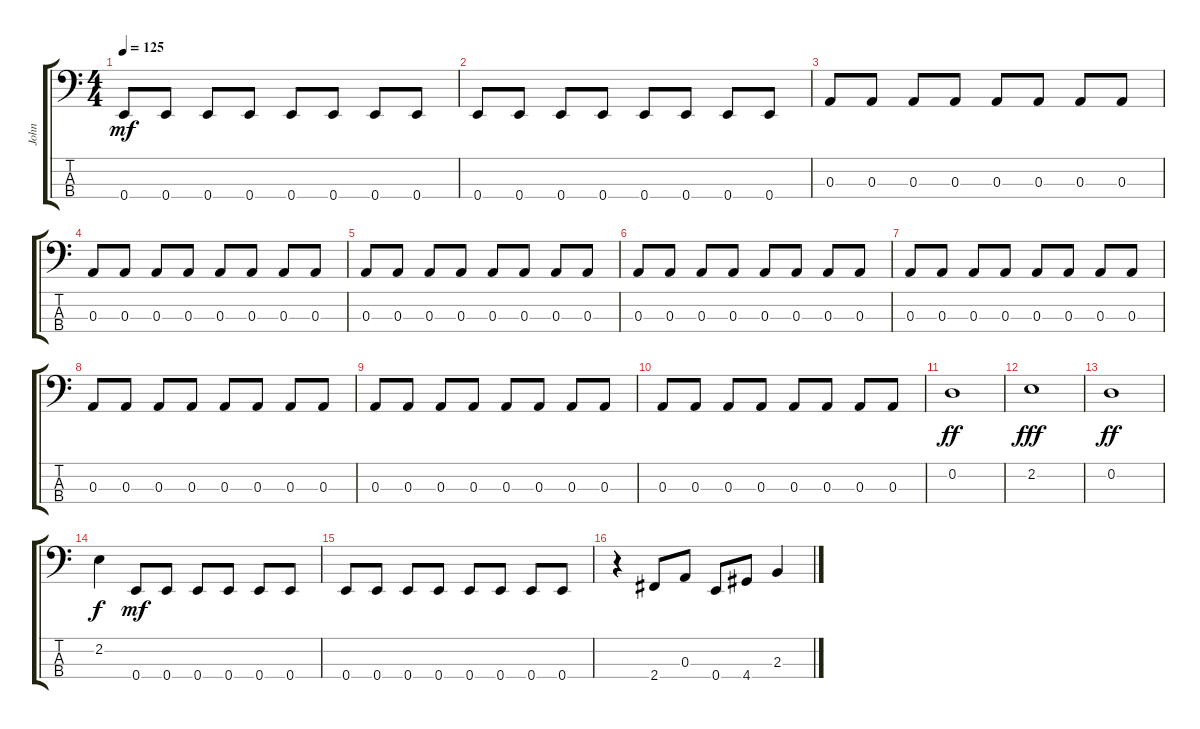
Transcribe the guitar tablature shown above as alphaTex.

\track ("John" "John") {instrument electricbassfinger}
\staff {score tabs}
\tuning (G2 D2 A1 E1) {hide}
\ts (4 4)
\tempo 125
\clef f4
\ks c
0.4.8{dy mf} 0.4.8 0.4.8 0.4.8 0.4.8 0.4.8 0.4.8 0.4.8 |
0.4.8 0.4.8 0.4.8 0.4.8 0.4.8 0.4.8 0.4.8 0.4.8 |
0.3.8 0.3.8 0.3.8 0.3.8 0.3.8 0.3.8 0.3.8 0.3.8 |
0.3.8 0.3.8 0.3.8 0.3.8 0.3.8 0.3.8 0.3.8 0.3.8 |
0.3.8 0.3.8 0.3.8 0.3.8 0.3.8 0.3.8 0.3.8 0.3.8 |
0.3.8 0.3.8 0.3.8 0.3.8 0.3.8 0.3.8 0.3.8 0.3.8 |
0.3.8 0.3.8 0.3.8 0.3.8 0.3.8 0.3.8 0.3.8 0.3.8 |
0.3.8 0.3.8 0.3.8 0.3.8 0.3.8 0.3.8 0.3.8 0.3.8 |
0.3.8 0.3.8 0.3.8 0.3.8 0.3.8 0.3.8 0.3.8 0.3.8 |
0.3.8 0.3.8 0.3.8 0.3.8 0.3.8 0.3.8 0.3.8 0.3.8 |
0.2.1{dy ff} |
2.2.1{dy fff} |
0.2.1{dy ff} |
2.2.4{dy f} 0.4.8{dy mf} 0.4.8 0.4.8 0.4.8 0.4.8 0.4.8 |
0.4.8 0.4.8 0.4.8 0.4.8 0.4.8 0.4.8 0.4.8 0.4.8 |
r.4 2.4.8 0.3.8 0.4.8 4.4.8 2.3.4
